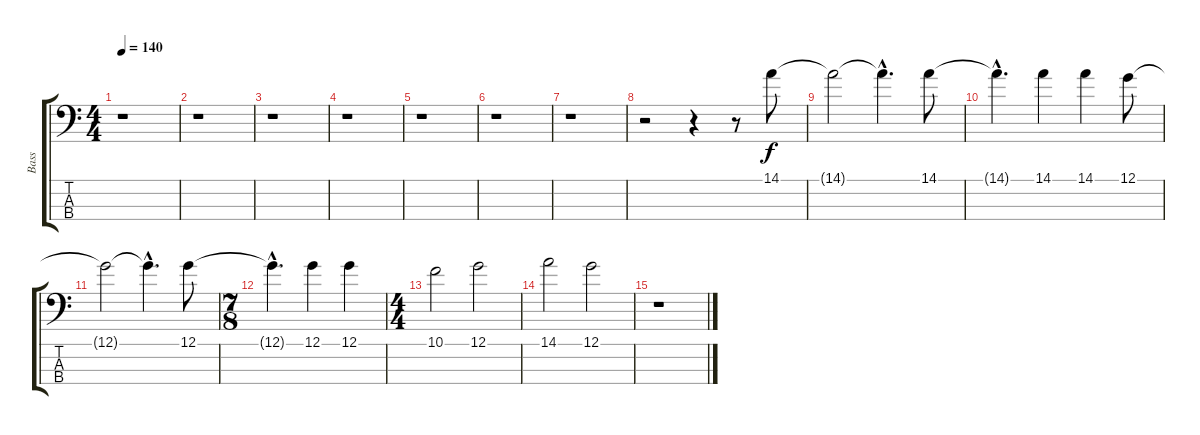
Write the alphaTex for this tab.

\track ("Bass" "Bass") {instrument synthbass2}
\staff {score tabs}
\tuning (G2 D2 A1 E1) {hide}
\ts (4 4)
\tempo 140
\clef f4
\ks c
r.1{dy f} |
r.1 |
r.1 |
r.1 |
r.1 |
r.1 |
r.1 |
r.2 r.4 r.8 14.1.8 |
14.1{t}.2 14.1{hac t}.4{d} 14.1.8 |
14.1{hac t}.4{d} 14.1.4 14.1.4 12.1.8 |
12.1{t}.2 12.1{hac t}.4{d} 12.1.8 |
\ts (7 8)
12.1{hac t}.4{d} 12.1.4 12.1.4 |
\ts (4 4)
10.1.2 12.1.2 |
14.1.2 12.1.2 |
r.1
